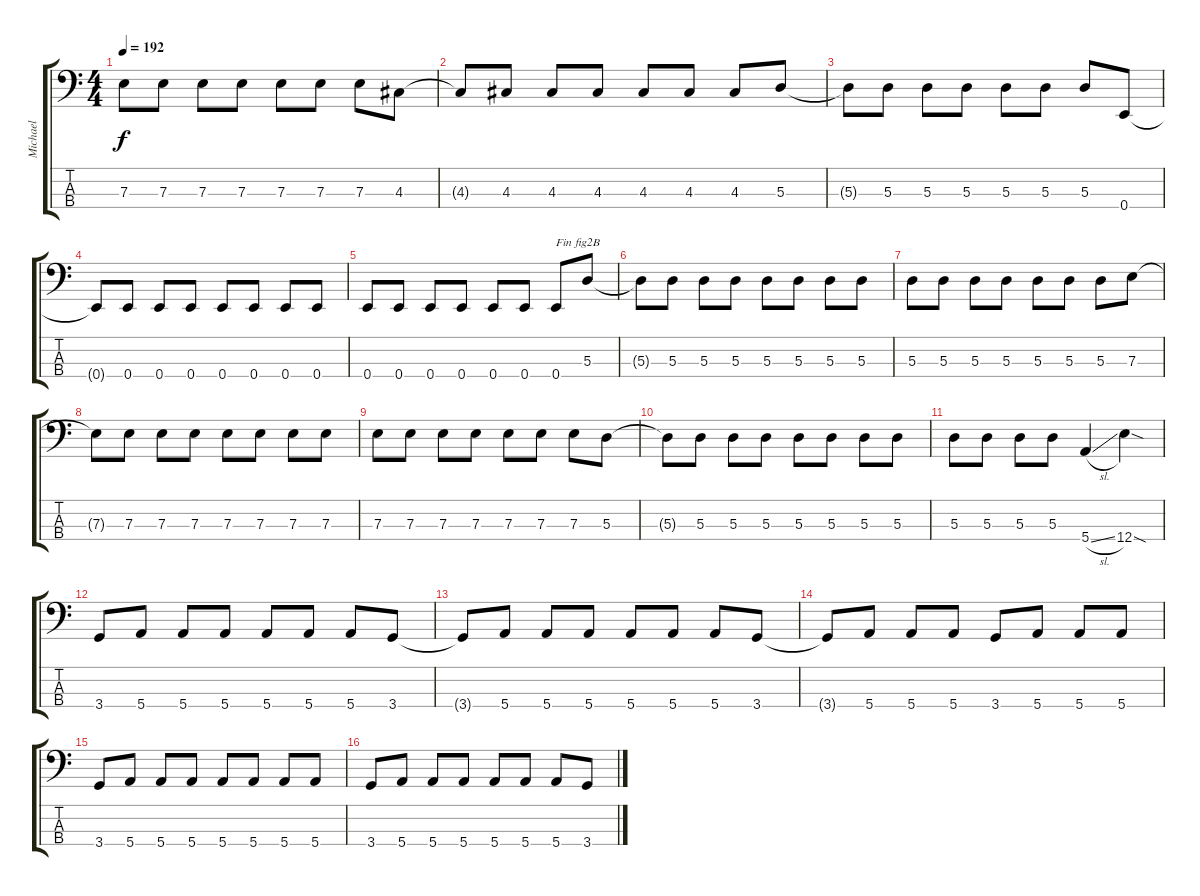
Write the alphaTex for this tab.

\track ("Michael" "Michael") {instrument electricbasspick}
\staff {score tabs}
\tuning (G2 D2 A1 E1) {hide}
\ts (4 4)
\tempo 192
\clef f4
\ks c
7.3.8{dy f} 7.3.8 7.3.8 7.3.8 7.3.8 7.3.8 7.3.8 4.3.8 |
4.3{t}.8 4.3.8 4.3.8 4.3.8 4.3.8 4.3.8 4.3.8 5.3.8 |
5.3{t}.8 5.3.8 5.3.8 5.3.8 5.3.8 5.3.8 5.3.8 0.4.8 |
0.4{t}.8 0.4.8 0.4.8 0.4.8 0.4.8 0.4.8 0.4.8 0.4.8 |
0.4.8 0.4.8 0.4.8 0.4.8 0.4.8 0.4.8 0.4.8{txt "Fin fig2B"} 5.3.8 |
5.3{t}.8 5.3.8 5.3.8 5.3.8 5.3.8 5.3.8 5.3.8 5.3.8 |
5.3.8 5.3.8 5.3.8 5.3.8 5.3.8 5.3.8 5.3.8 7.3.8 |
7.3{t}.8 7.3.8 7.3.8 7.3.8 7.3.8 7.3.8 7.3.8 7.3.8 |
7.3.8 7.3.8 7.3.8 7.3.8 7.3.8 7.3.8 7.3.8 5.3.8 |
5.3{t}.8 5.3.8 5.3.8 5.3.8 5.3.8 5.3.8 5.3.8 5.3.8 |
5.3.8 5.3.8 5.3.8 5.3.8 5.4{sl}.4 12.4{sod}.4 |
3.4.8 5.4.8 5.4.8 5.4.8 5.4.8 5.4.8 5.4.8 3.4.8 |
3.4{t}.8 5.4.8 5.4.8 5.4.8 5.4.8 5.4.8 5.4.8 3.4.8 |
3.4{t}.8 5.4.8 5.4.8 5.4.8 3.4.8 5.4.8 5.4.8 5.4.8 |
3.4.8 5.4.8 5.4.8 5.4.8 5.4.8 5.4.8 5.4.8 5.4.8 |
3.4.8 5.4.8 5.4.8 5.4.8 5.4.8 5.4.8 5.4.8 3.4.8
